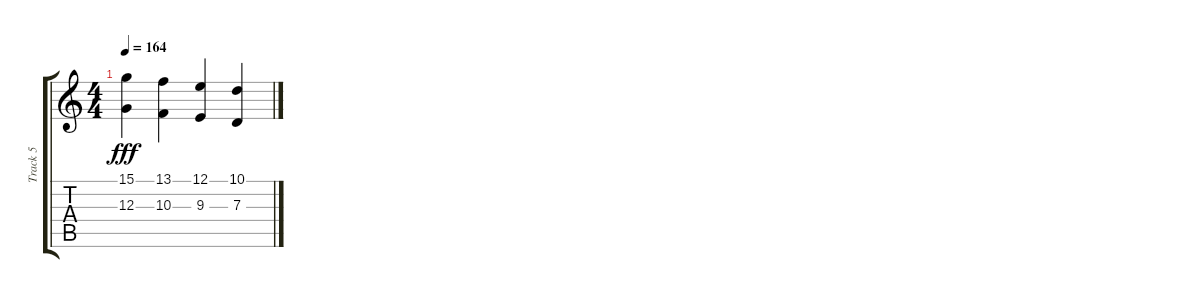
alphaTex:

\track ("Track 5" "Track 5") {instrument pad7halo}
\staff {score tabs}
\tuning (E4 B3 G3 D3 A2 D2) {hide}
\ts (4 4)
\tempo 164
\clef g2
\ks c
(15.1 12.3).4{dy fff} (13.1 10.3).4 (12.1 9.3).4 (10.1 7.3).4
